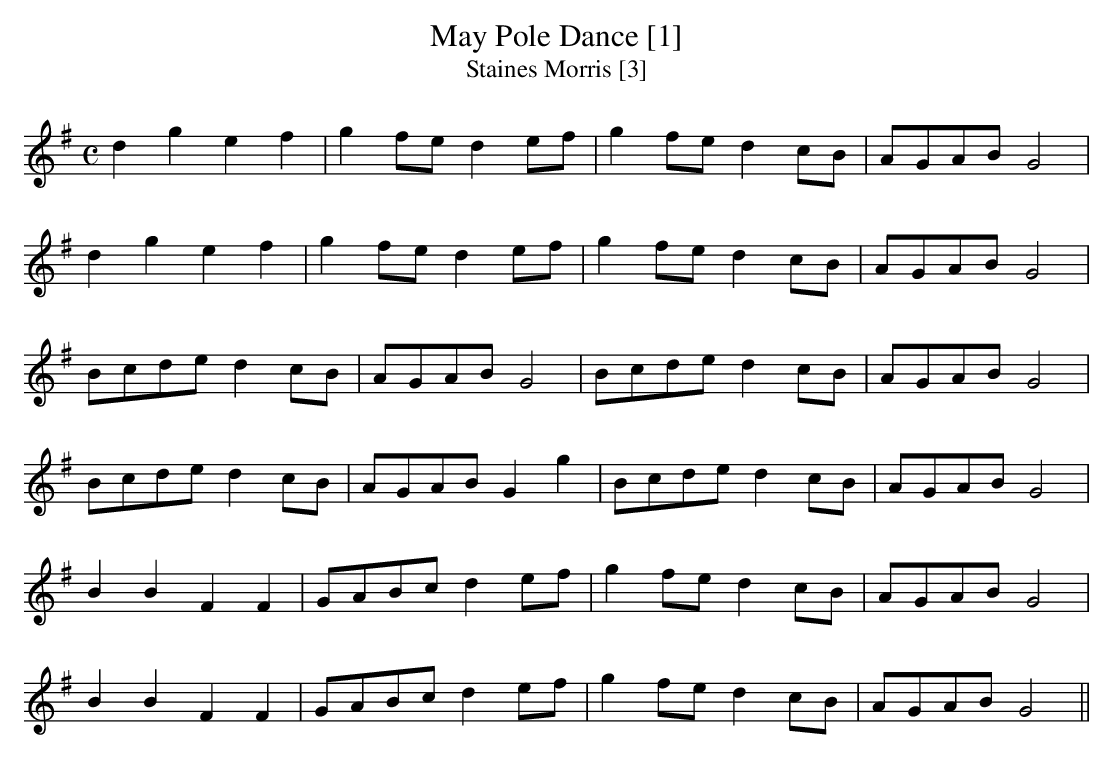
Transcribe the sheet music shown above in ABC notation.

X:1
T:May Pole Dance [1]
T:Staines Morris [3]
M:C
L:1/8
K:G
d2g2e2f2|g2 fe d2 ef|g2 fe d2 cB|AGAB G4|
d2g2e2f2|g2 fe d2 ef|g2 fe d2 cB|AGAB G4|
Bcde d2 cB|AGAB G4|Bcde d2 cB|AGAB G4|
Bcde d2 cB|AGAB G2 g2|Bcded2 cB|AGAB G4|
B2B2F2F2|GABc d2 ef|g2 fe d2 cB|AGAB G4|
B2B2F2F2|GABc d2 ef|g2 fe d2 cB|AGAB G4||
